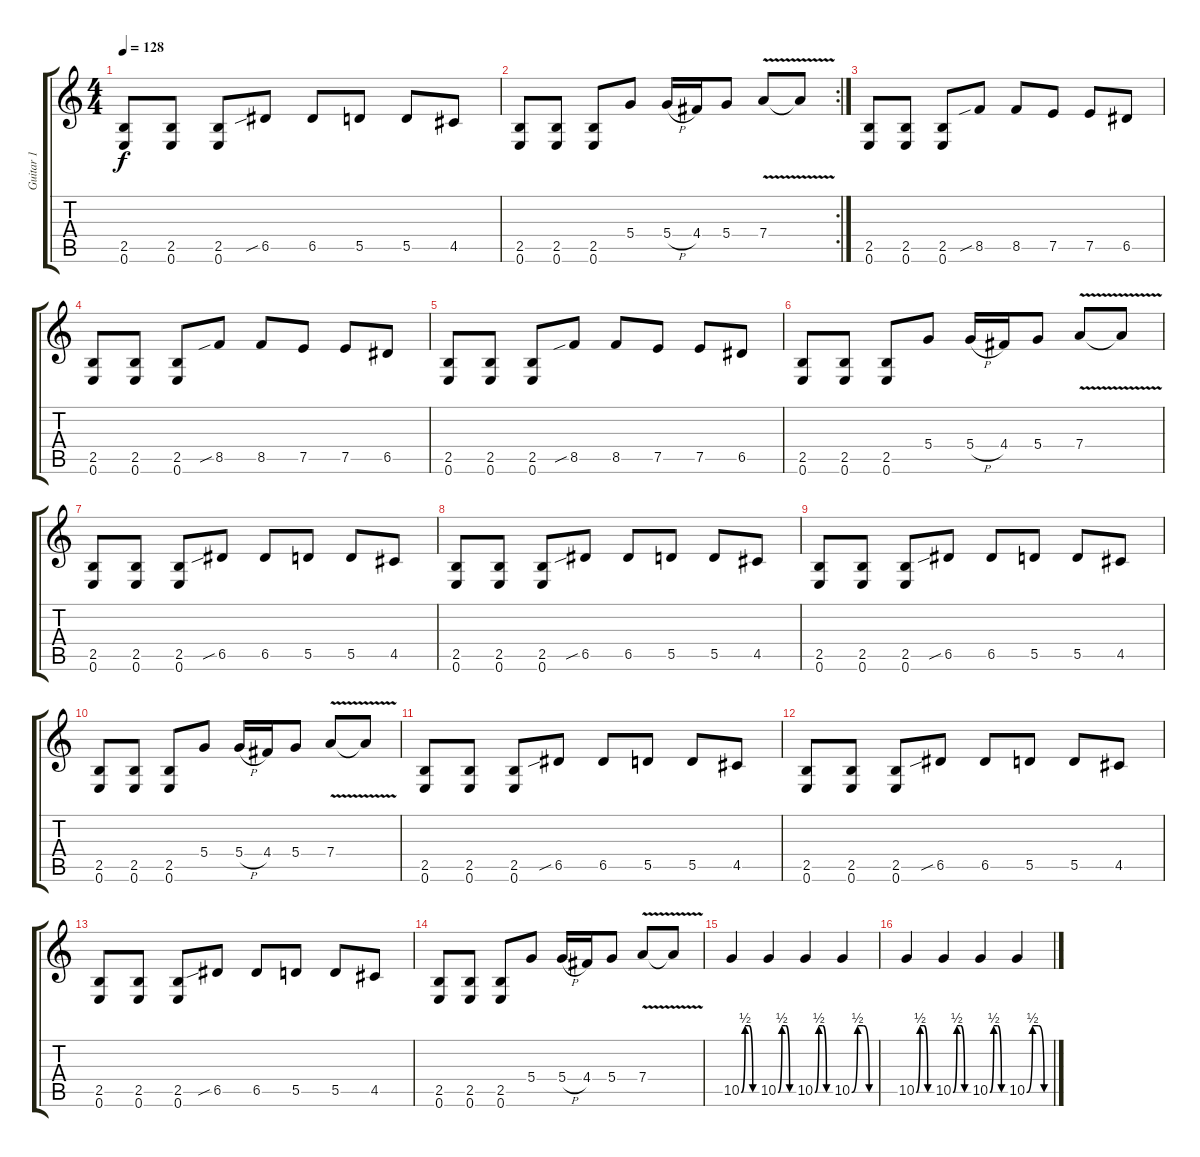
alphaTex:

\track ("Guitar 1" "Guitar 1") {instrument distortionguitar}
\staff {score tabs}
\tuning (E4 B3 G3 D3 A2 E2) {hide}
\ts (4 4)
\tempo 128
\clef g2
\ks c
(2.5 0.6).8{dy f} (2.5 0.6).8 (2.5 0.6).8 6.5{sib}.8 6.5.8 5.5.8 5.5.8 4.5.8 |
\rc 2
(2.5 0.6).8 (2.5 0.6).8 (2.5 0.6).8 5.4.8 5.4{h}.16 4.4.16 5.4.8 7.4{v}.8 7.4{t}.8 |
(2.5 0.6).8 (2.5 0.6).8 (2.5 0.6).8 8.5{sib}.8 8.5.8 7.5.8 7.5.8 6.5.8 |
(2.5 0.6).8 (2.5 0.6).8 (2.5 0.6).8 8.5{sib}.8 8.5.8 7.5.8 7.5.8 6.5.8 |
(2.5 0.6).8 (2.5 0.6).8 (2.5 0.6).8 8.5{sib}.8 8.5.8 7.5.8 7.5.8 6.5.8 |
(2.5 0.6).8 (2.5 0.6).8 (2.5 0.6).8 5.4.8 5.4{h}.16 4.4.16 5.4.8 7.4{v}.8 7.4{t}.8 |
(2.5 0.6).8 (2.5 0.6).8 (2.5 0.6).8 6.5{sib}.8 6.5.8 5.5.8 5.5.8 4.5.8 |
(2.5 0.6).8 (2.5 0.6).8 (2.5 0.6).8 6.5{sib}.8 6.5.8 5.5.8 5.5.8 4.5.8 |
(2.5 0.6).8 (2.5 0.6).8 (2.5 0.6).8 6.5{sib}.8 6.5.8 5.5.8 5.5.8 4.5.8 |
(2.5 0.6).8 (2.5 0.6).8 (2.5 0.6).8 5.4.8 5.4{h}.16 4.4.16 5.4.8 7.4{v}.8 7.4{t}.8 |
(2.5 0.6).8 (2.5 0.6).8 (2.5 0.6).8 6.5{sib}.8 6.5.8 5.5.8 5.5.8 4.5.8 |
(2.5 0.6).8 (2.5 0.6).8 (2.5 0.6).8 6.5{sib}.8 6.5.8 5.5.8 5.5.8 4.5.8 |
(2.5 0.6).8 (2.5 0.6).8 (2.5 0.6).8 6.5{sib}.8 6.5.8 5.5.8 5.5.8 4.5.8 |
(2.5 0.6).8 (2.5 0.6).8 (2.5 0.6).8 5.4.8 5.4{h}.16 4.4.16 5.4.8 7.4{v}.8 7.4{t}.8 |
10.5{be (custom 0 0 15 2 30 2 45 0 60 0)}.4 10.5{be (custom 0 0 15 2 30 2 45 0 60 0)}.4 10.5{be (custom 0 0 15 2 30 2 45 0 60 0)}.4 10.5{be (custom 0 0 15 2 30 2 45 0 60 0)}.4 |
10.5{be (custom 0 0 15 2 30 2 45 0 60 0)}.4 10.5{be (custom 0 0 15 2 30 2 45 0 60 0)}.4 10.5{be (custom 0 0 15 2 30 2 45 0 60 0)}.4 10.5{be (custom 0 0 15 2 30 2 45 0 60 0)}.4
